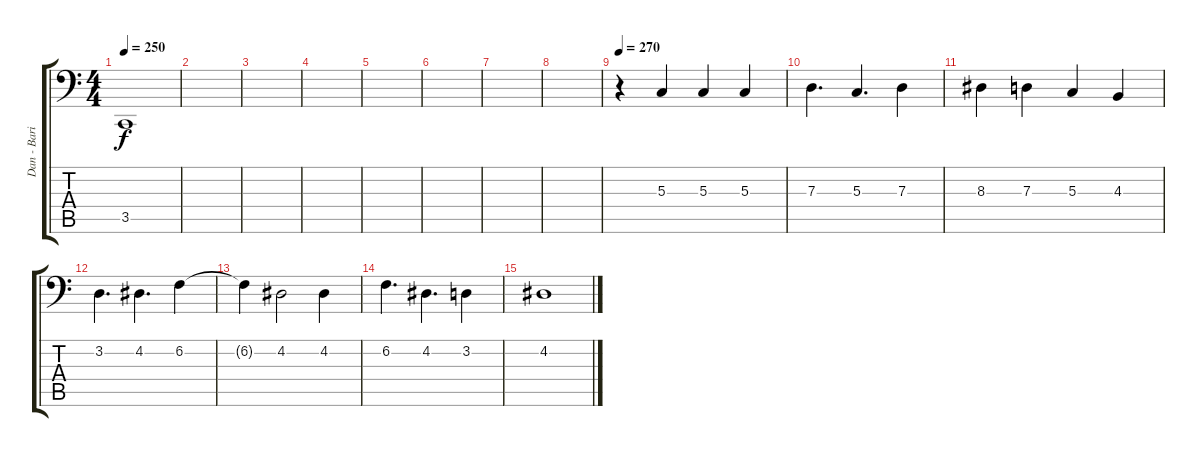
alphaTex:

\track ("Dan - Bari Sax" "Dan - Bari") {instrument baritonesax}
\staff {score tabs}
\tuning (E3 B2 G2 D2 A1 E1) {hide}
\ts (4 4)
\tempo 250
\clef f4
\ks c
3.5.1{dy f} |
|
|
|
|
|
|
|
\tempo 270
r.4 5.3.4 5.3.4 5.3.4 |
7.3.4{d} 5.3.4{d} 7.3.4 |
8.3.4 7.3.4 5.3.4 4.3.4 |
3.2.4{d} 4.2.4{d} 6.2.4 |
6.2{t}.4 4.2.2 4.2.4 |
6.2.4{d} 4.2.4{d} 3.2.4 |
4.2.1
